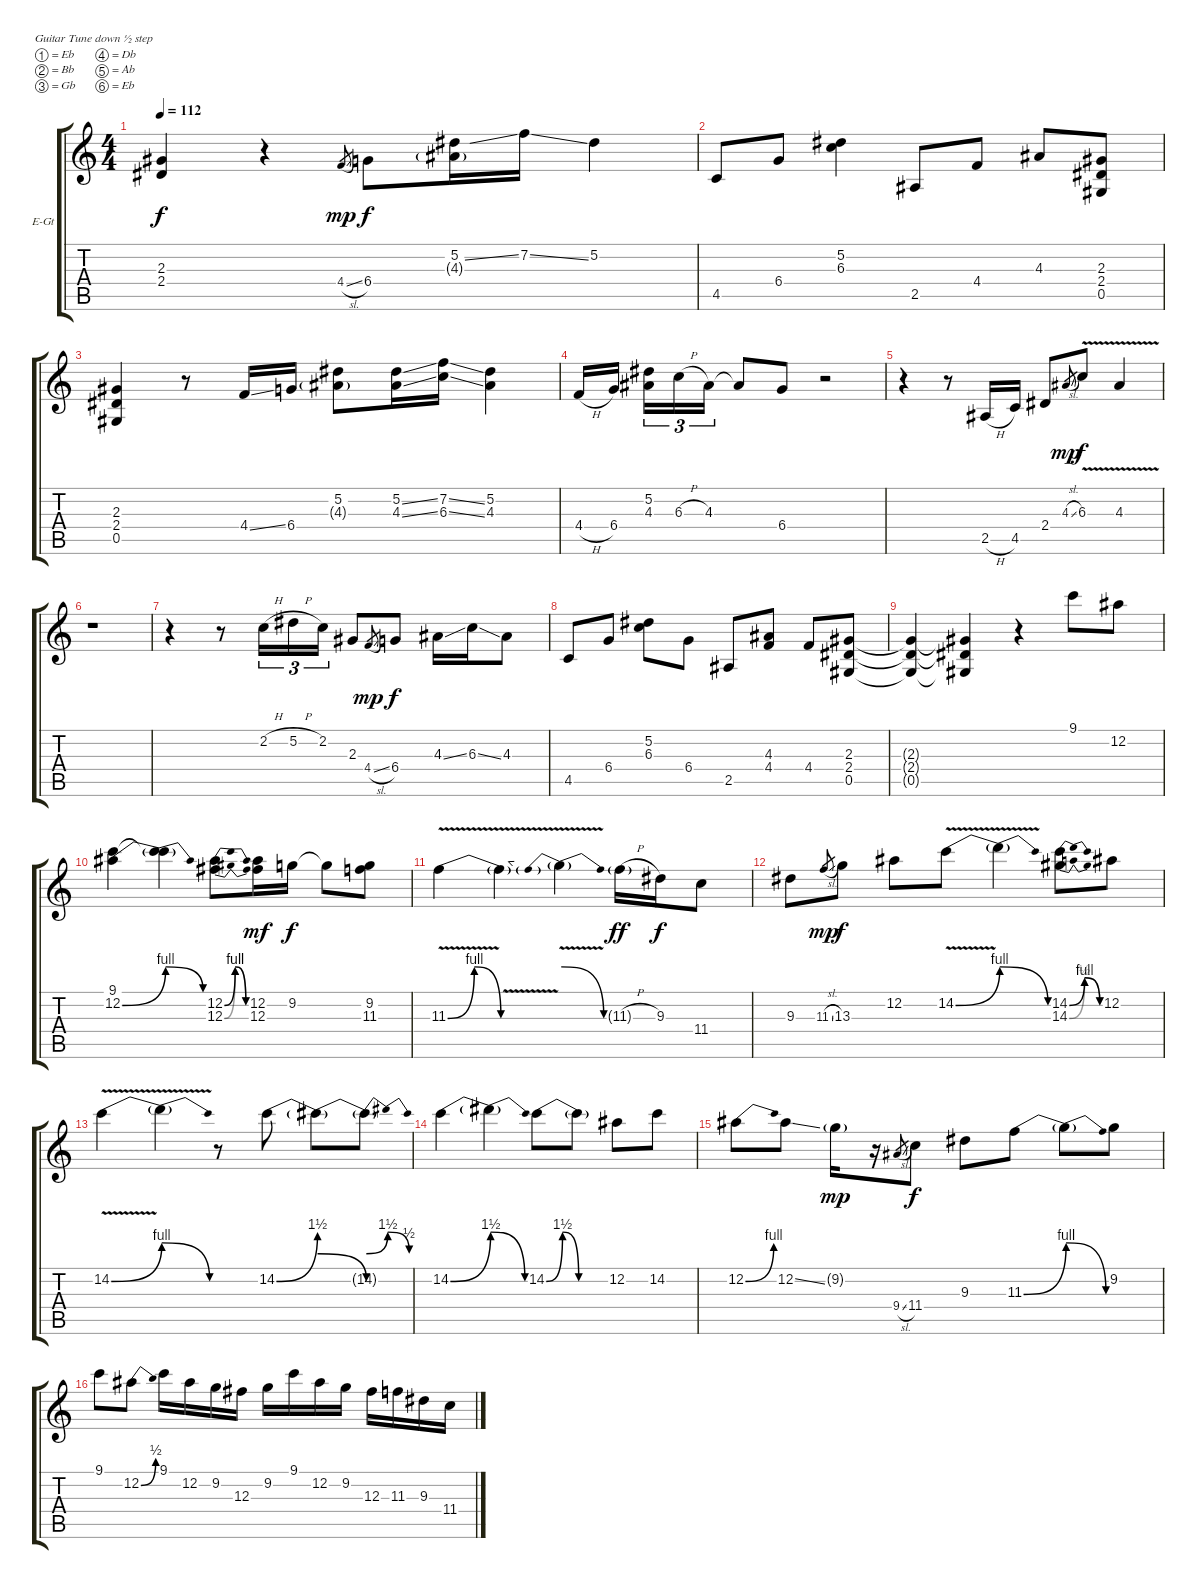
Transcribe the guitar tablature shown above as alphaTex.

\bracketExtendMode groupsimilarinstruments
\firstSystemTrackNameOrientation horizontal
\otherSystemsTrackNameOrientation horizontal
\track ("Guitar I" "E-Gt") {instrument overdrivenguitar}
\staff {score tabs}
\tuning (Eb4 Bb3 Gb3 Db3 Ab2 Eb2)
\ts (4 4)
\tempo 112
\clef g2
\ks c
(2.3 2.4).4{dy f} r.4 4.4{sl}.8{gr dy mp} 6.4.8{dy f} (5.2{ss} 4.3{g}).16 7.2{ss}.16 5.2.4 |
4.5.8 6.4.8 (5.2 6.3).4 2.5.8 4.4.8 4.3.8 (2.3 2.4 0.5).8 |
(2.3 2.4 0.5).4 r.8 4.4{ss}.16 6.4.16 (5.2 4.3{g}).8 (5.2{ss} 4.3{ss}).16 (7.2{ss} 6.3{ss}).16 (5.2 4.3).4 |
4.4{h}.16 6.4.16 (5.2 4.3).16{tu (3 2)} 6.3{h}.16{tu (3 2)} 4.3.16{tu (3 2)} 4.3{t}.8 6.4.8 r.2 |
r.4 r.8 2.5{h}.16 4.5.16 2.4.8 4.3{sl}.8{gr dy mp} 6.3{v}.8{dy f} 4.3{v}.4 |
r.1 |
r.4 r.8 2.2{h}.16{tu (3 2)} 5.2{h}.16{tu (3 2)} 2.2.16{tu (3 2)} 2.3.8 4.4{sl}.8{gr dy mp} 6.4.8{dy f} 4.3{ss}.16 6.3{ss}.16 4.3.8 |
4.5.8 6.4.8 (5.2 6.3).8 6.4.8 2.5.8 (4.3 4.4).8 4.4.8 (2.3 2.4 0.5).8 |
(2.3{t} 2.4{t} 0.5{t}).4 (2.3{t} 2.4{t} 0.5{t}).4 r.4 9.1.8 12.2.8 |
(9.1 12.2{be (bend 0 0 60 4)}).4 (9.1{t} 12.2{be (release 0 4 60 0) t}).4 (12.2{be (bendrelease 0 0 30 4 30 4 60 0)} 12.3{be (bendrelease 0 0 30 4 30 4 60 0)}).8 (12.2 12.3).16{dy mf} 9.2.16{dy f} 9.2{t}.8 (9.2 11.3).8 |
11.3{be (bendrelease 0 0 30 4 30 4 60 0) v}.4 11.3{v t}.4 11.3{be (prebendrelease 0 4 60 0) t}.4 11.3{h g}.16{dy ff} 9.3.16{dy f} 11.4.8 |
9.3.8 11.3{sl}.8{gr dy mp} 13.3.8{dy f} 12.2.8 14.2{be (bend 0 0 60 4) v}.8 14.2{be (release 0 4 60 0) t}.4 (14.2{be (bendrelease 0 0 30 4 30 4 60 0)} 14.3{be (bendrelease 0 0 30 2 30 2 60 0)}).8 12.2.8 |
14.2{be (bend 0 0 60 4) v}.4 14.2{be (release 0 4 60 0) t}.4 r.8 14.2{be (bend 0 0 60 6)}.8 14.2{be (release 0 2 60 0) t}.8 14.2{be (bendrelease 0 2 30 6 30 6 60 2) t}.8 |
14.2{be (bend 0 0 60 6)}.4 14.2{be (release 0 6 60 0) t}.4 14.2{be (bendrelease 0 0 30 6 30 6 60 0)}.8 14.2{be (hold 0 0 60 0) t}.8 12.2.8 14.2.8 |
12.2{be (bend 0 0 60 4)}.8 12.2{ss}.8 9.2{g}.16{dy mp} r.16 9.4{sl}.8{gr} 11.4.8{dy f} 9.3.8 11.3{be (bend 0 0 60 4)}.8 11.3{be (release 0 4 60 0) t}.8 9.2.8 |
9.1.8 12.2{be (bend 0 0 60 2)}.8 9.1.16 12.2.16 9.2.16 12.3.16 9.2.16 9.1.16 12.2.16 9.2.16 12.3.16 11.3.16 9.3.16 11.4.16
